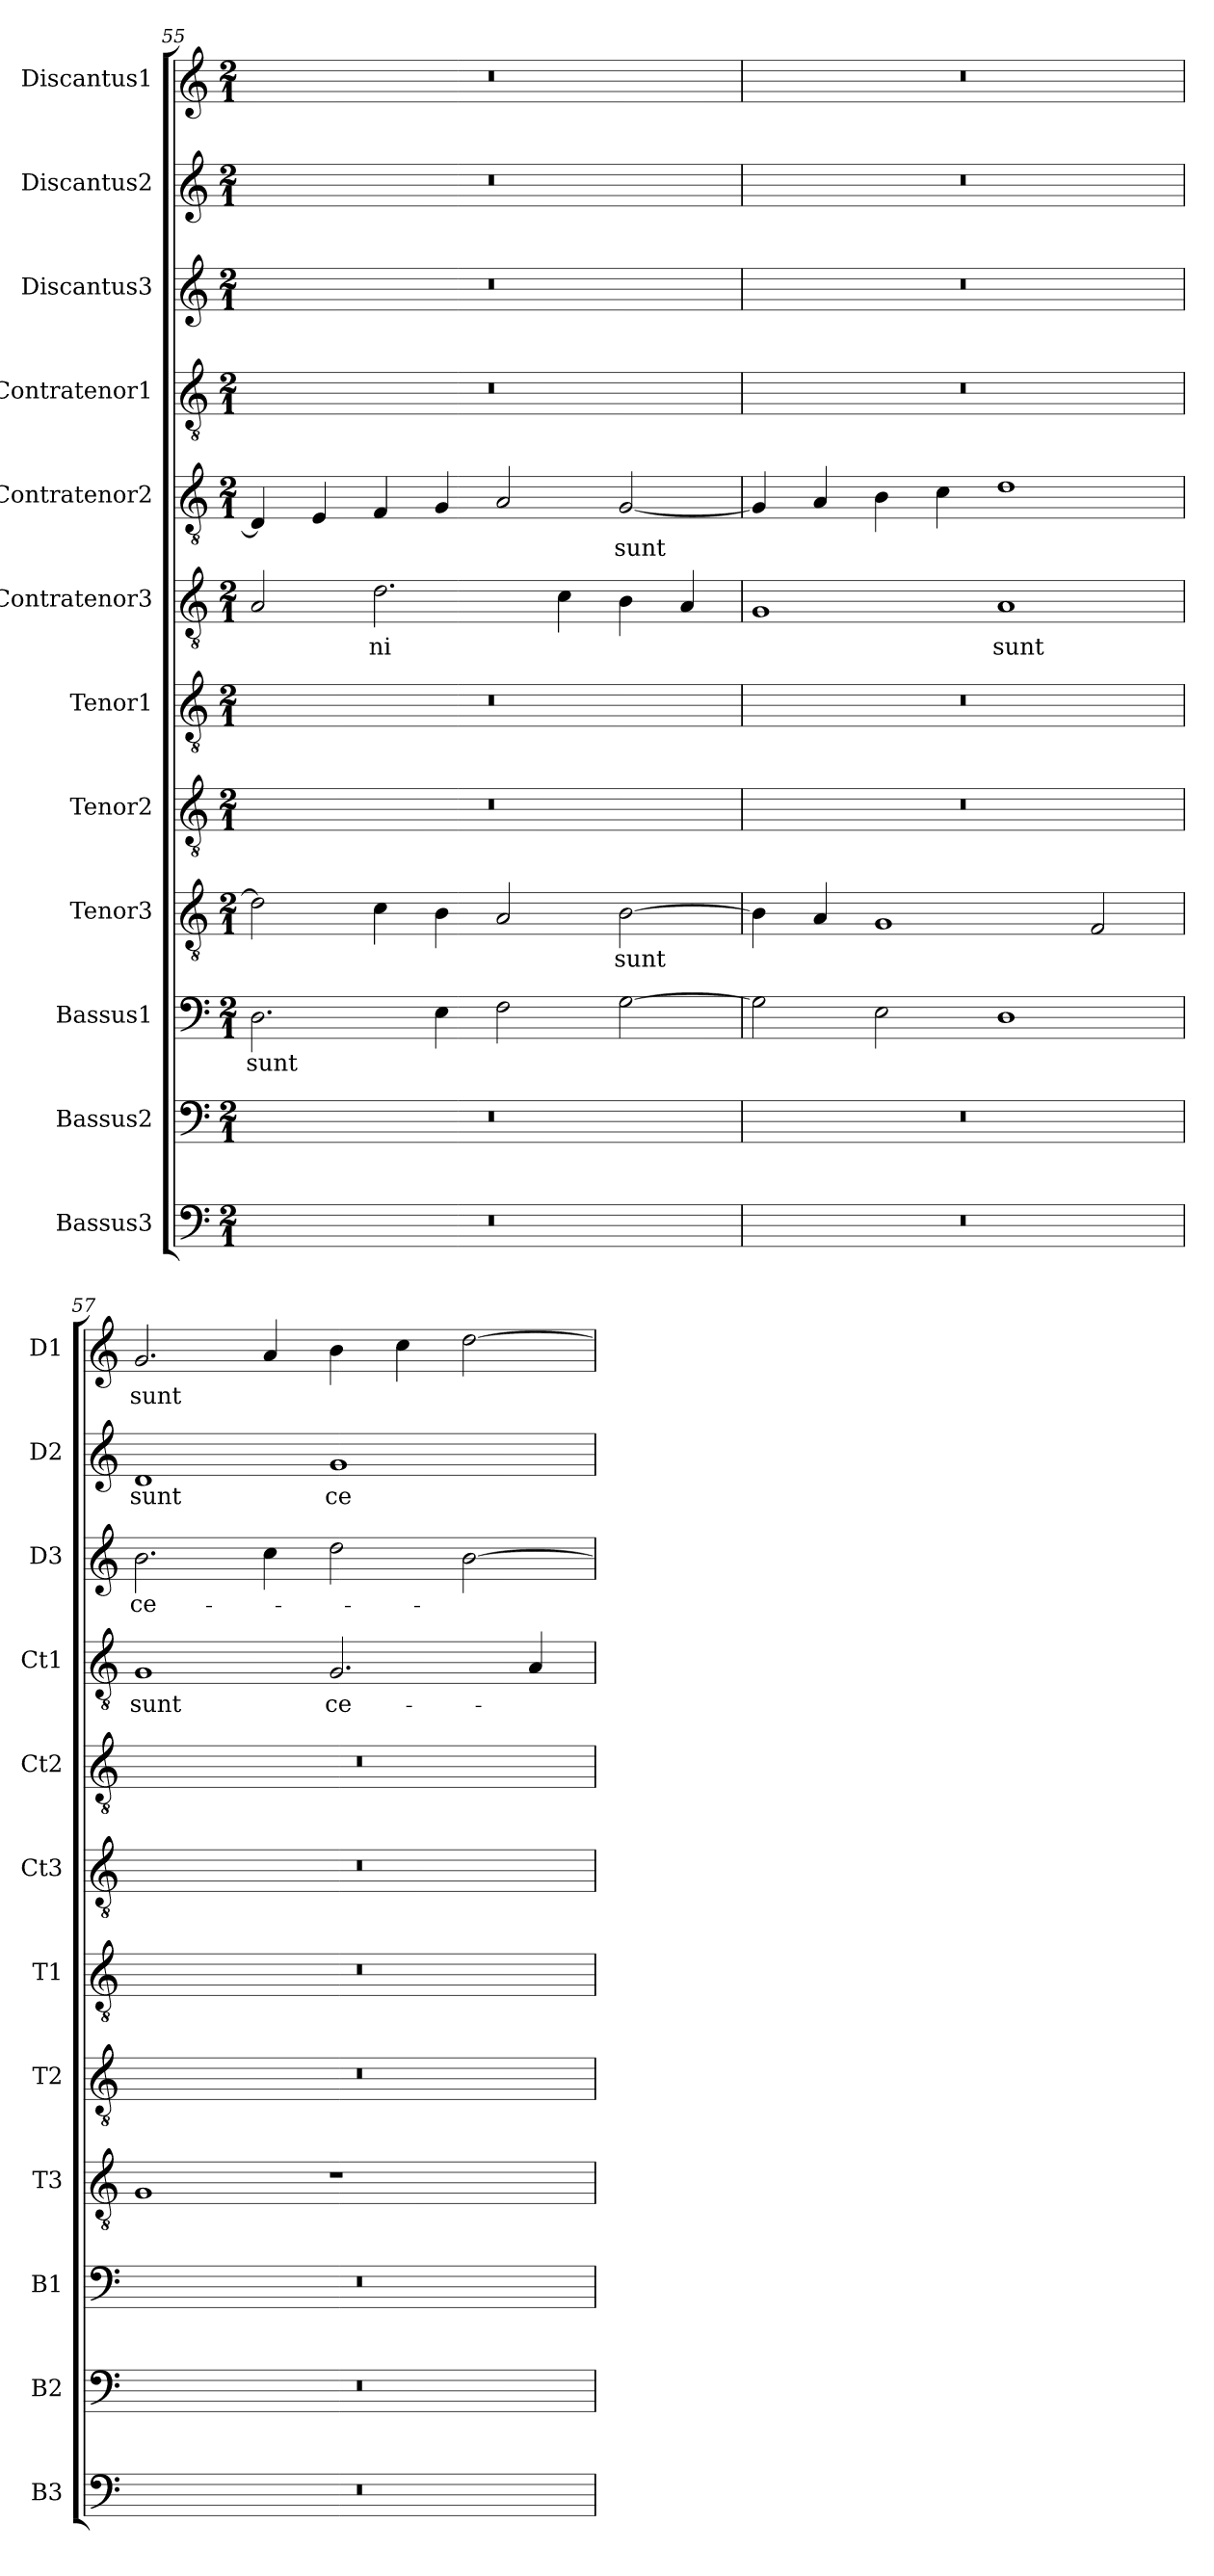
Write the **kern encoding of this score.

**kern	**kern	**kern	**text	**kern	**text	**kern	**kern	**kern	**text	**kern	**text	**kern	**text	**kern	**text	**kern	**text	**kern	**text
*part12	*part11	*part10	*part10	*part9	*part9	*part8	*part7	*part6	*part6	*part5	*part5	*part4	*part4	*part3	*part3	*part2	*part2	*part1	*part1
*staff12	*staff11	*staff10	*staff10	*staff9	*staff9	*staff8	*staff7	*staff6	*staff6	*staff5	*staff5	*staff4	*staff4	*staff3	*staff3	*staff2	*staff2	*staff1	*staff1
*I"Bassus3	*I"Bassus2	*I"Bassus1	*	*I"Tenor3	*	*I"Tenor2	*I"Tenor1	*I"Contratenor3	*	*I"Contratenor2	*	*I"Contratenor1	*	*I"Discantus3	*	*I"Discantus2	*	*I"Discantus1	*
*I'B3	*I'B2	*I'B1	*	*I'T3	*	*I'T2	*I'T1	*I'Ct3	*	*I'Ct2	*	*I'Ct1	*	*I'D3	*	*I'D2	*	*I'D1	*
*clefF4	*clefF4	*clefF4	*	*clefGv2	*	*clefGv2	*clefGv2	*clefGv2	*	*clefGv2	*	*clefGv2	*	*clefG2	*	*clefG2	*	*clefG2	*
*k[]	*k[]	*k[]	*	*k[]	*	*k[]	*k[]	*k[]	*	*k[]	*	*k[]	*	*k[]	*	*k[]	*	*k[]	*
*M2/1	*M2/1	*M2/1	*	*M2/1	*	*M2/1	*M2/1	*M2/1	*	*M2/1	*	*M2/1	*	*M2/1	*	*M2/1	*	*M2/1	*
=55	=55	=55	=55	=55	=55	=55	=55	=55	=55	=55	=55	=55	=55	=55	=55	=55	=55	=55	=55
0r	0r	2.D	sunt	2d]	.	0r	0r	2A	.	4D]	.	0r	.	0r	.	0r	.	0r	.
.	.	.	.	.	.	.	.	.	.	4E	.	.	.	.	.	.	.	.	.
.	.	.	.	4c	.	.	.	2.d	-ni	4F	.	.	.	.	.	.	.	.	.
.	.	4E	.	4B	.	.	.	.	.	4G	.	.	.	.	.	.	.	.	.
.	.	2F	.	2A	.	.	.	.	.	2A	.	.	.	.	.	.	.	.	.
.	.	.	.	.	.	.	.	4c	.	.	.	.	.	.	.	.	.	.	.
.	.	[2G	.	[2B	sunt	.	.	4B	.	[2G	sunt	.	.	.	.	.	.	.	.
.	.	.	.	.	.	.	.	4A	.	.	.	.	.	.	.	.	.	.	.
=56	=56	=56	=56	=56	=56	=56	=56	=56	=56	=56	=56	=56	=56	=56	=56	=56	=56	=56	=56
0r	0r	2G]	.	4B]	.	0r	0r	1G	.	4G]	.	0r	.	0r	.	0r	.	0r	.
.	.	.	.	4A	.	.	.	.	.	4A	.	.	.	.	.	.	.	.	.
.	.	2E	.	1G	.	.	.	.	.	4B	.	.	.	.	.	.	.	.	.
.	.	.	.	.	.	.	.	.	.	4c	.	.	.	.	.	.	.	.	.
.	.	1D	.	.	.	.	.	1A	sunt	1d	.	.	.	.	.	.	.	.	.
.	.	.	.	2F	.	.	.	.	.	.	.	.	.	.	.	.	.	.	.
=57	=57	=57	=57	=57	=57	=57	=57	=57	=57	=57	=57	=57	=57	=57	=57	=57	=57	=57	=57
0r	0r	0r	.	1G	.	0r	0r	0r	.	0r	.	1G	sunt	2.b	ce-	1d	sunt	2.g	sunt
.	.	.	.	.	.	.	.	.	.	.	.	.	.	4cc	.	.	.	4a	.
.	.	.	.	1r	.	.	.	.	.	.	.	2.G	ce-	2dd	.	1g	ce-	4b	.
.	.	.	.	.	.	.	.	.	.	.	.	.	.	.	.	.	.	4cc	.
.	.	.	.	.	.	.	.	.	.	.	.	.	.	[2b	.	.	.	[2dd	.
.	.	.	.	.	.	.	.	.	.	.	.	4A	.	.	.	.	.	.	.
=	=	=	=	=	=	=	=	=	=	=	=	=	=	=	=	=	=	=	=
*-	*-	*-	*-	*-	*-	*-	*-	*-	*-	*-	*-	*-	*-	*-	*-	*-	*-	*-	*-
